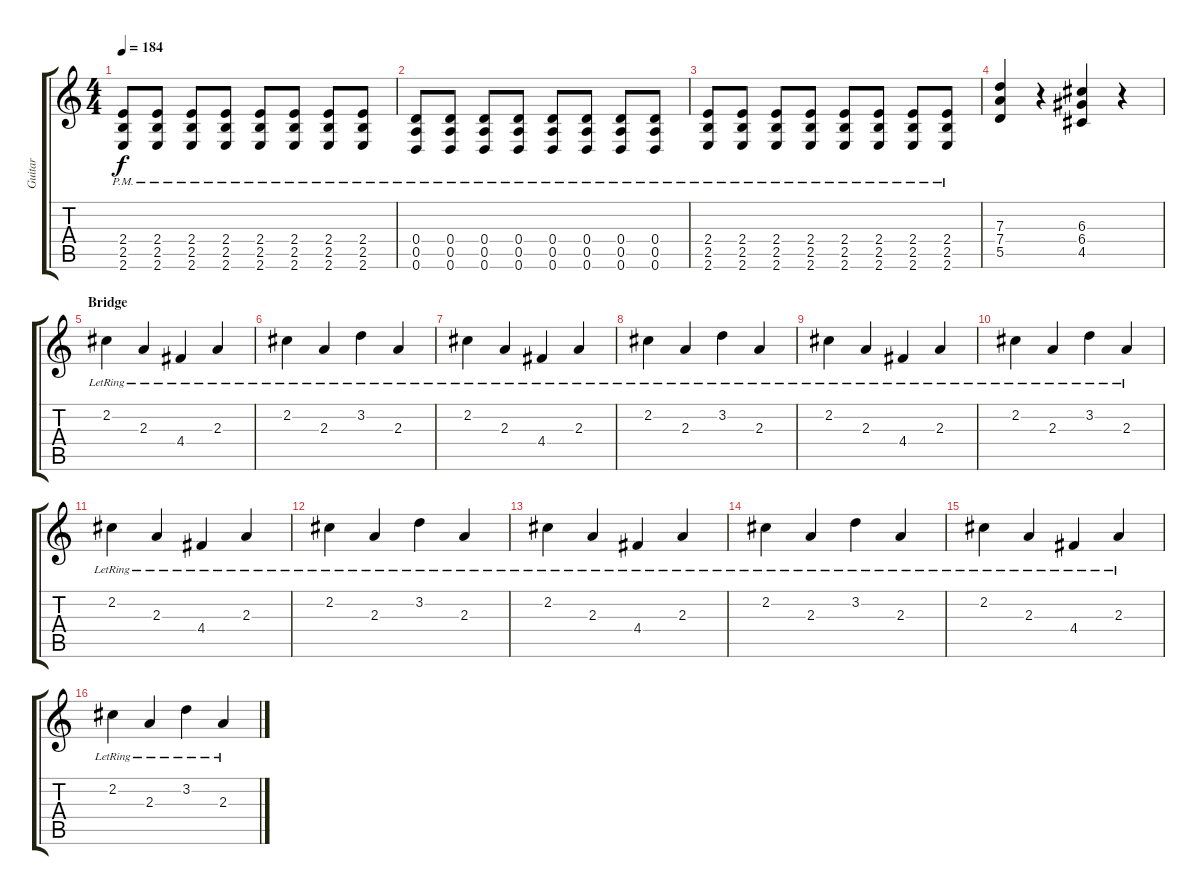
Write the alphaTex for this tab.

\track ("Guitar" "Guitar") {instrument distortionguitar}
\staff {score tabs}
\tuning (E4 B3 G3 D3 A2 D2) {hide}
\ts (4 4)
\tempo 184
\clef g2
\ks c
(2.4{pm} 2.5 2.6).8{dy f} (2.4{pm} 2.5 2.6).8 (2.4{pm} 2.5 2.6).8 (2.4{pm} 2.5 2.6).8 (2.4{pm} 2.5 2.6).8 (2.4{pm} 2.5 2.6).8 (2.4{pm} 2.5 2.6).8 (2.4{pm} 2.5 2.6).8 |
(0.4{pm} 0.5 0.6).8 (0.4{pm} 0.5 0.6).8 (0.4{pm} 0.5 0.6).8 (0.4{pm} 0.5 0.6).8 (0.4{pm} 0.5 0.6).8 (0.4{pm} 0.5 0.6).8 (0.4{pm} 0.5 0.6).8 (0.4{pm} 0.5 0.6).8 |
(2.4{pm} 2.5 2.6).8 (2.4{pm} 2.5 2.6).8 (2.4{pm} 2.5 2.6).8 (2.4{pm} 2.5 2.6).8 (2.4{pm} 2.5 2.6).8 (2.4{pm} 2.5 2.6).8 (2.4{pm} 2.5 2.6).8 (2.4{pm} 2.5 2.6).8 |
(7.3 7.4 5.5).4 r.4 (6.3 6.4 4.5).4 r.4 |
\section ("" "Bridge")
2.2{lr}.4{volume 12 instrument electricguitarjazz} 2.3{lr}.4 4.4{lr}.4 2.3{lr}.4 |
2.2{lr}.4{instrument electricguitarjazz} 2.3{lr}.4 3.2{lr}.4 2.3{lr}.4 |
2.2{lr}.4{instrument electricguitarjazz} 2.3{lr}.4 4.4{lr}.4 2.3{lr}.4 |
2.2{lr}.4{instrument electricguitarjazz} 2.3{lr}.4 3.2{lr}.4 2.3{lr}.4 |
2.2{lr}.4{instrument electricguitarjazz} 2.3{lr}.4 4.4{lr}.4 2.3{lr}.4 |
2.2{lr}.4{instrument electricguitarjazz} 2.3{lr}.4 3.2{lr}.4 2.3{lr}.4 |
2.2{lr}.4{instrument electricguitarjazz} 2.3{lr}.4 4.4{lr}.4 2.3{lr}.4 |
2.2{lr}.4{instrument electricguitarjazz} 2.3{lr}.4 3.2{lr}.4 2.3{lr}.4 |
2.2{lr}.4{instrument electricguitarjazz} 2.3{lr}.4 4.4{lr}.4 2.3{lr}.4 |
2.2{lr}.4{instrument electricguitarjazz} 2.3{lr}.4 3.2{lr}.4 2.3{lr}.4 |
2.2{lr}.4{instrument electricguitarjazz} 2.3{lr}.4 4.4{lr}.4 2.3{lr}.4 |
2.2{lr}.4{instrument electricguitarjazz} 2.3{lr}.4 3.2{lr}.4 2.3{lr}.4
